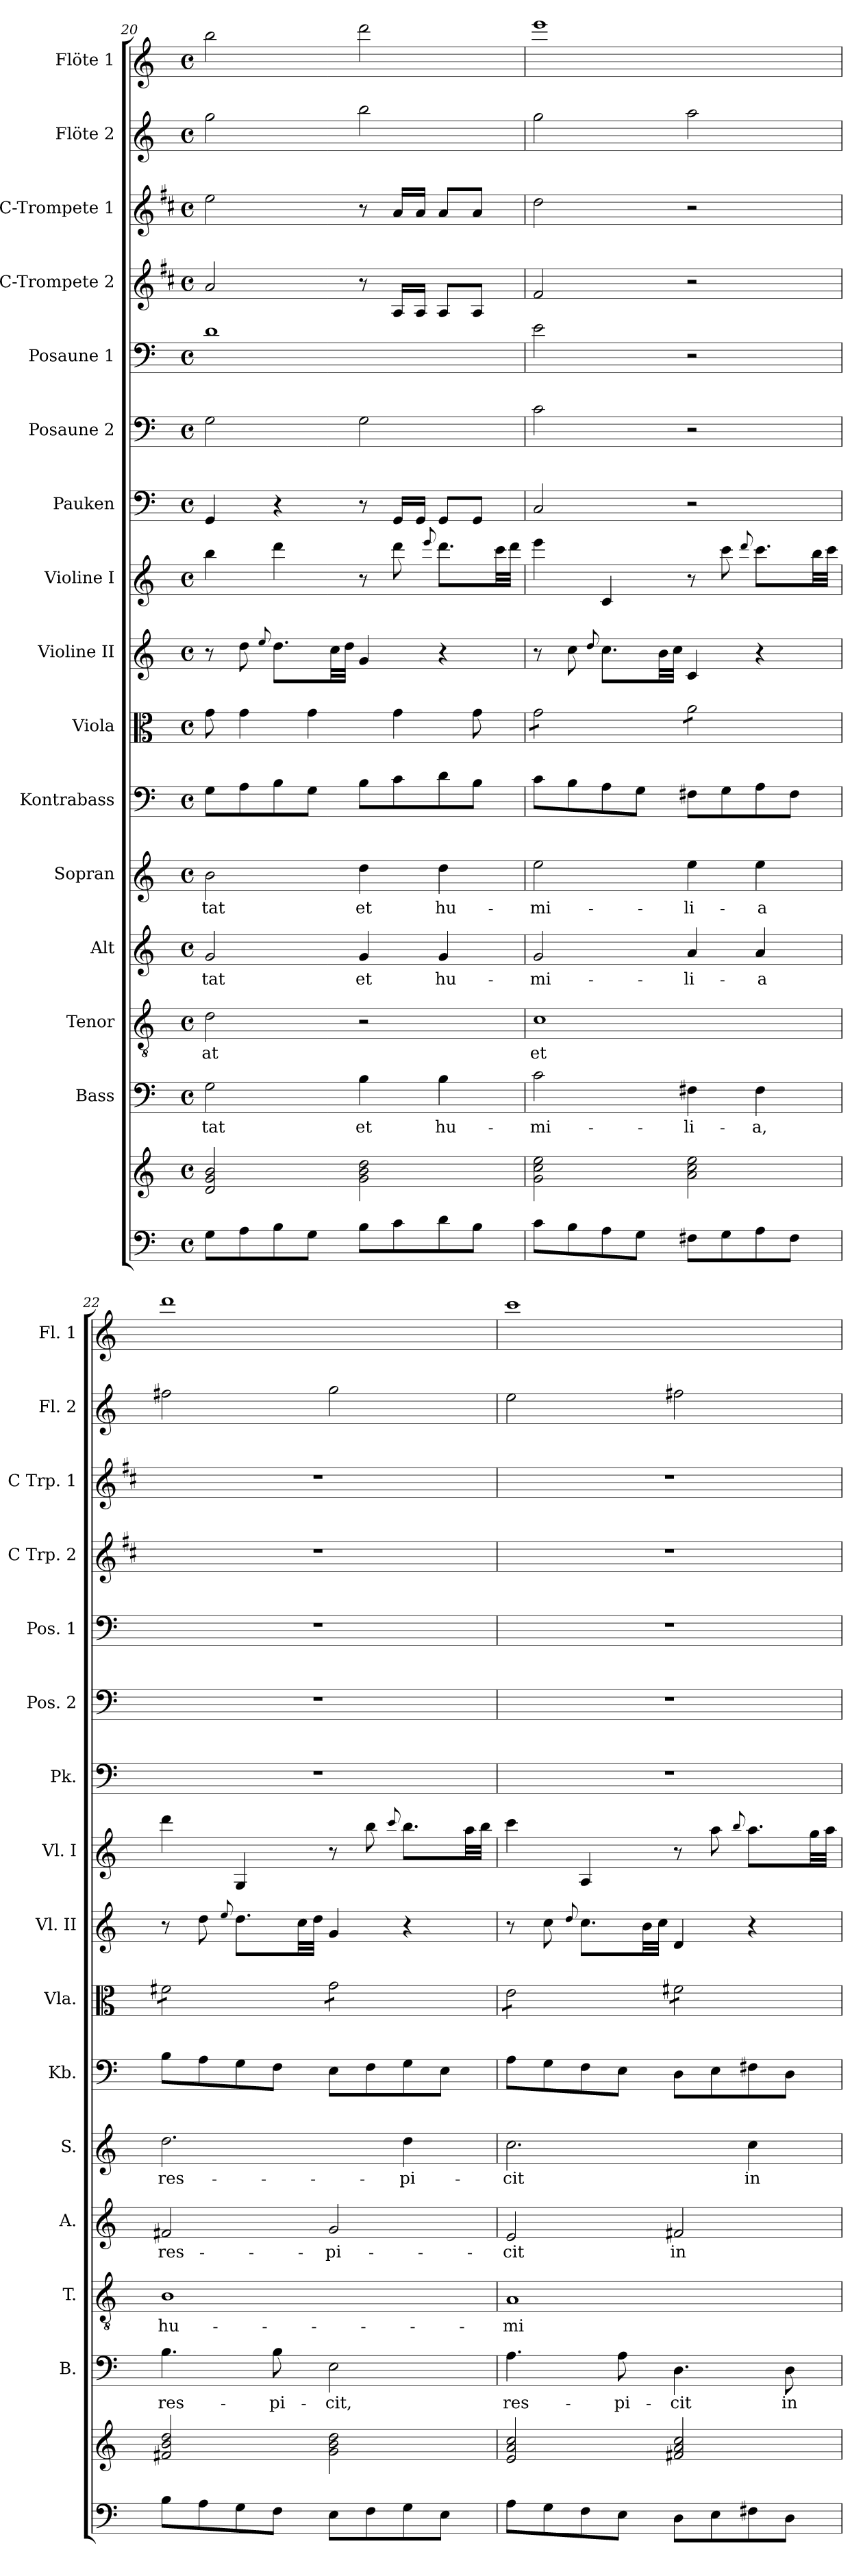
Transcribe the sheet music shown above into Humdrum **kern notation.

**kern	**kern	**kern	**text	**kern	**text	**kern	**text	**kern	**text	**kern	**kern	**kern	**kern	**kern	**kern	**kern	**kern	**kern	**kern	**kern
*part16	*part16	*part15	*part15	*part14	*part14	*part13	*part13	*part12	*part12	*part11	*part10	*part9	*part8	*part7	*part6	*part5	*part4	*part3	*part2	*part1
*staff17	*staff16	*staff15	*staff15	*staff14	*staff14	*staff13	*staff13	*staff12	*staff12	*staff11	*staff10	*staff9	*staff8	*staff7	*staff6	*staff5	*staff4	*staff3	*staff2	*staff1
*	*	*I"Bass	*	*I"Tenor	*	*I"Alt	*	*I"Sopran	*	*I"Kontrabass	*I"Viola	*I"Violine II	*I"Violine I	*I"Pauken	*I"Posaune 2	*I"Posaune 1	*I"C-Trompete 2	*I"C-Trompete 1	*I"Flöte 2	*I"Flöte 1
*	*	*I'B.	*	*I'T.	*	*I'A.	*	*I'S.	*	*I'Kb.	*I'Vla.	*I'Vl. II	*I'Vl. I	*I'Pk.	*I'Pos. 2	*I'Pos. 1	*I'C Trp. 2	*I'C Trp. 1	*I'Fl. 2	*I'Fl. 1
!!LO:PB:g=z
*clefF4	*clefG2	*clefF4	*	*clefGv2	*	*clefG2	*	*clefG2	*	*clefF4	*clefC3	*clefG2	*clefG2	*clefF4	*clefF4	*clefF4	*clefG2	*clefG2	*clefG2	*clefG2
*	*	*	*	*	*	*	*	*	*	*ITrd7c12	*	*	*	*	*	*	*ITrd1c2	*ITrd1c2	*	*
*k[]	*k[]	*k[]	*	*k[]	*	*k[]	*	*k[]	*	*k[]	*k[]	*k[]	*k[]	*k[]	*k[]	*k[]	*k[]	*k[]	*k[]	*k[]
*C:	*C:	*C:	*	*C:	*	*C:	*	*C:	*	*C:	*C:	*C:	*C:	*C:	*C:	*C:	*C:	*C:	*C:	*C:
*M4/4	*M4/4	*M4/4	*	*M4/4	*	*M4/4	*	*M4/4	*	*M4/4	*M4/4	*M4/4	*M4/4	*M4/4	*M4/4	*M4/4	*M4/4	*M4/4	*M4/4	*M4/4
*met(c)	*met(c)	*met(c)	*	*met(c)	*	*met(c)	*	*met(c)	*	*met(c)	*met(c)	*met(c)	*met(c)	*met(c)	*met(c)	*met(c)	*met(c)	*met(c)	*met(c)	*met(c)
=20	=20	=20	=20	=20	=20	=20	=20	=20	=20	=20	=20	=20	=20	=20	=20	=20	=20	=20	=20	=20
!	!	!	!LO:LY:b	!	!LO:LY:b	!	!LO:LY:b	!	!LO:LY:b	!	!	!	!	!	!	!	!	!	!	!
8G\L	2d/ 2g/ 2b/	2G\	-tat	2d\	-at	2g/	-tat	2b\	-tat	8GG\L	8g\	8r	4bb\	4GG/	2G\	1d	2g/	2dd\	2gg\	2bb\
8A\	.	.	.	.	.	.	.	.	.	8AA\	4g\	8dd\	.	.	.	.	.	.	.	.
.	.	.	.	.	.	.	.	.	.	.	.	8qqee/	.	.	.	.	.	.	.	.
8B\	.	.	.	.	.	.	.	.	.	8BB\	.	8.dd\L	4ddd\	4r	.	.	.	.	.	.
8G\J	.	.	.	.	.	.	.	.	.	8GG\J	4g\	.	.	.	.	.	.	.	.	.
.	.	.	.	.	.	.	.	.	.	.	.	32cc\LL	.	.	.	.	.	.	.	.
.	.	.	.	.	.	.	.	.	.	.	.	32dd\JJJ	.	.	.	.	.	.	.	.
!	!	!	!LO:LY:b	!	!	!	!LO:LY:b	!	!LO:LY:b	!	!	!	!	!	!	!	!	!	!	!
8B\L	2g\ 2b\ 2dd\	4B\	et	2r	.	4g/	et	4dd\	et	8BB\L	.	4g/	8r	8r	2G\	.	8r	8r	2bb\	2ddd\
8c\	.	.	.	.	.	.	.	.	.	8C\	4g\	.	8ddd\	16GG/LL	.	.	16G/LL	16g/LL	.	.
.	.	.	.	.	.	.	.	.	.	.	.	.	.	16GG/JJ	.	.	16G/JJ	16g/JJ	.	.
.	.	.	.	.	.	.	.	.	.	.	.	.	8qqeee/	.	.	.	.	.	.	.
!	!	!	!LO:LY:b	!	!	!	!LO:LY:b	!	!LO:LY:b	!	!	!	!	!	!	!	!	!	!	!
8d\	.	4B\	hu-	.	.	4g/	hu-	4dd\	hu-	8D\	.	4r	8.ddd\L	8GG/L	.	.	8G/L	8g/L	.	.
8B\J	.	.	.	.	.	.	.	.	.	8BB\J	8g\	.	.	8GG/J	.	.	8G/J	8g/J	.	.
.	.	.	.	.	.	.	.	.	.	.	.	.	32ccc\LL	.	.	.	.	.	.	.
.	.	.	.	.	.	.	.	.	.	.	.	.	32ddd\JJJ	.	.	.	.	.	.	.
=21	=21	=21	=21	=21	=21	=21	=21	=21	=21	=21	=21	=21	=21	=21	=21	=21	=21	=21	=21	=21
!	!	!	!LO:LY:b	!	!LO:LY:b	!	!LO:LY:b	!	!LO:LY:b	!	!	!	!	!	!	!	!	!	!	!
*	*	*	*	*	*	*	*	*	*	*	*tremolo	*	*	*	*	*	*	*	*	*
8c\L	2g\ 2cc\ 2ee\	2c\	-mi-	1c	et	2g/	-mi-	2ee\	-mi-	8C\L	8g\L	8r	4eee\	2C/	2c\	2e\	2e/	2cc\	2gg\	1eee
8B\	.	.	.	.	.	.	.	.	.	8BB\	8g\	8cc\	.	.	.	.	.	.	.	.
.	.	.	.	.	.	.	.	.	.	.	.	8qqdd/	.	.	.	.	.	.	.	.
8A\	.	.	.	.	.	.	.	.	.	8AA\	8g\	8.cc\L	4c/	.	.	.	.	.	.	.
8G\J	.	.	.	.	.	.	.	.	.	8GG\J	8g\J	.	.	.	.	.	.	.	.	.
.	.	.	.	.	.	.	.	.	.	.	.	32b\LL	.	.	.	.	.	.	.	.
.	.	.	.	.	.	.	.	.	.	.	.	32cc\JJJ	.	.	.	.	.	.	.	.
!	!	!	!LO:LY:b	!	!	!	!LO:LY:b	!	!LO:LY:b	!	!	!	!	!	!	!	!	!	!	!
8F#X\L	2a\ 2cc\ 2ee\	4F#X\	-li-	.	.	4a/	-li-	4ee\	-li-	8FF#X\L	8a\L	4c/	8r	2r	2r	2r	2r	2r	2aa\	.
8G\	.	.	.	.	.	.	.	.	.	8GG\	8a\	.	8ccc\	.	.	.	.	.	.	.
.	.	.	.	.	.	.	.	.	.	.	.	.	8qqddd/	.	.	.	.	.	.	.
!	!	!	!LO:LY:b	!	!	!	!LO:LY:b	!	!LO:LY:b	!	!	!	!	!	!	!	!	!	!	!
8A\	.	4F#\	-a,	.	.	4a/	-a	4ee\	-a	8AA\	8a\	4r	8.ccc\L	.	.	.	.	.	.	.
8F#\J	.	.	.	.	.	.	.	.	.	8FF#\J	8a\J	.	.	.	.	.	.	.	.	.
.	.	.	.	.	.	.	.	.	.	.	.	.	32bb\LL	.	.	.	.	.	.	.
.	.	.	.	.	.	.	.	.	.	.	.	.	32ccc\JJJ	.	.	.	.	.	.	.
=22	=22	=22	=22	=22	=22	=22	=22	=22	=22	=22	=22	=22	=22	=22	=22	=22	=22	=22	=22	=22
!	!	!	!LO:LY:b	!	!LO:LY:b	!	!LO:LY:b	!	!LO:LY:b	!	!	!	!	!	!	!	!	!	!	!
8B\L	2f#X/ 2b/ 2dd/	4.B\	res-	1B	hu-	2f#X/	res-	2.dd\	res-	8BB\L	8f#X\L	8r	4ddd\	1r	1r	1r	1r	1r	2ff#X\	1ddd
8A\	.	.	.	.	.	.	.	.	.	8AA\	8f#X\	8dd\	.	.	.	.	.	.	.	.
.	.	.	.	.	.	.	.	.	.	.	.	8qqee/	.	.	.	.	.	.	.	.
8G\	.	.	.	.	.	.	.	.	.	8GG\	8f#X\	8.dd\L	4G/	.	.	.	.	.	.	.
!	!	!	!LO:LY:b	!	!	!	!	!	!	!	!	!	!	!	!	!	!	!	!	!
8F\J	.	8B\	-pi-	.	.	.	.	.	.	8FF\J	8f#X\J	.	.	.	.	.	.	.	.	.
.	.	.	.	.	.	.	.	.	.	.	.	32cc\LL	.	.	.	.	.	.	.	.
.	.	.	.	.	.	.	.	.	.	.	.	32dd\JJJ	.	.	.	.	.	.	.	.
!	!	!	!LO:LY:b	!	!	!	!LO:LY:b	!	!	!	!	!	!	!	!	!	!	!	!	!
8E\L	2g\ 2b\ 2dd\	2E\	-cit,	.	.	2g/	-pi-	.	.	8EE\L	8g\L	4g/	8r	.	.	.	.	.	2gg\	.
8F\	.	.	.	.	.	.	.	.	.	8FF\	8g\	.	8bb\	.	.	.	.	.	.	.
.	.	.	.	.	.	.	.	.	.	.	.	.	8qqccc/	.	.	.	.	.	.	.
!	!	!	!	!	!	!	!	!	!LO:LY:b	!	!	!	!	!	!	!	!	!	!	!
8G\	.	.	.	.	.	.	.	4dd\	-pi-	8GG\	8g\	4r	8.bb\L	.	.	.	.	.	.	.
8E\J	.	.	.	.	.	.	.	.	.	8EE\J	8g\J	.	.	.	.	.	.	.	.	.
.	.	.	.	.	.	.	.	.	.	.	.	.	32aa\LL	.	.	.	.	.	.	.
.	.	.	.	.	.	.	.	.	.	.	.	.	32bb\JJJ	.	.	.	.	.	.	.
=23	=23	=23	=23	=23	=23	=23	=23	=23	=23	=23	=23	=23	=23	=23	=23	=23	=23	=23	=23	=23
!	!	!	!LO:LY:b	!	!LO:LY:b	!	!LO:LY:b	!	!LO:LY:b	!	!	!	!	!	!	!	!	!	!	!
8A\L	2e/ 2a/ 2cc/	4.A\	res-	1A	-mi-	2e/	-cit	2.cc\	-cit	8AA\L	8e\L	8r	4ccc\	1r	1r	1r	1r	1r	2ee\	1ccc
8G\	.	.	.	.	.	.	.	.	.	8GG\	8e\	8cc\	.	.	.	.	.	.	.	.
.	.	.	.	.	.	.	.	.	.	.	.	8qqdd/	.	.	.	.	.	.	.	.
8F\	.	.	.	.	.	.	.	.	.	8FF\	8e\	8.cc\L	4A/	.	.	.	.	.	.	.
!	!	!	!LO:LY:b	!	!	!	!	!	!	!	!	!	!	!	!	!	!	!	!	!
8E\J	.	8A\	-pi-	.	.	.	.	.	.	8EE\J	8e\J	.	.	.	.	.	.	.	.	.
.	.	.	.	.	.	.	.	.	.	.	.	32b\LL	.	.	.	.	.	.	.	.
.	.	.	.	.	.	.	.	.	.	.	.	32cc\JJJ	.	.	.	.	.	.	.	.
!	!	!	!LO:LY:b	!	!	!	!LO:LY:b	!	!	!	!	!	!	!	!	!	!	!	!	!
8D\L	2f#X/ 2a/ 2cc/	4.D\	-cit	.	.	2f#X/	in	.	.	8DD\L	8f#X\L	4d/	8r	.	.	.	.	.	2ff#X\	.
8E\	.	.	.	.	.	.	.	.	.	8EE\	8f#X\	.	8aa\	.	.	.	.	.	.	.
.	.	.	.	.	.	.	.	.	.	.	.	.	8qqbb/	.	.	.	.	.	.	.
!	!	!	!	!	!	!	!	!	!LO:LY:b	!	!	!	!	!	!	!	!	!	!	!
8F#X\	.	.	.	.	.	.	.	4cc\	in	8FF#X\	8f#X\	4r	8.aa\L	.	.	.	.	.	.	.
!	!	!	!LO:LY:b	!	!	!	!	!	!	!	!	!	!	!	!	!	!	!	!	!
8D\J	.	8D\	in	.	.	.	.	.	.	8DD\J	8f#X\J	.	.	.	.	.	.	.	.	.
*	*	*	*	*	*	*	*	*	*	*	*Xtremolo	*	*	*	*	*	*	*	*	*
.	.	.	.	.	.	.	.	.	.	.	.	.	32gg\LL	.	.	.	.	.	.	.
.	.	.	.	.	.	.	.	.	.	.	.	.	32aa\JJJ	.	.	.	.	.	.	.
=	=	=	=	=	=	=	=	=	=	=	=	=	=	=	=	=	=	=	=	=
*-	*-	*-	*-	*-	*-	*-	*-	*-	*-	*-	*-	*-	*-	*-	*-	*-	*-	*-	*-	*-
